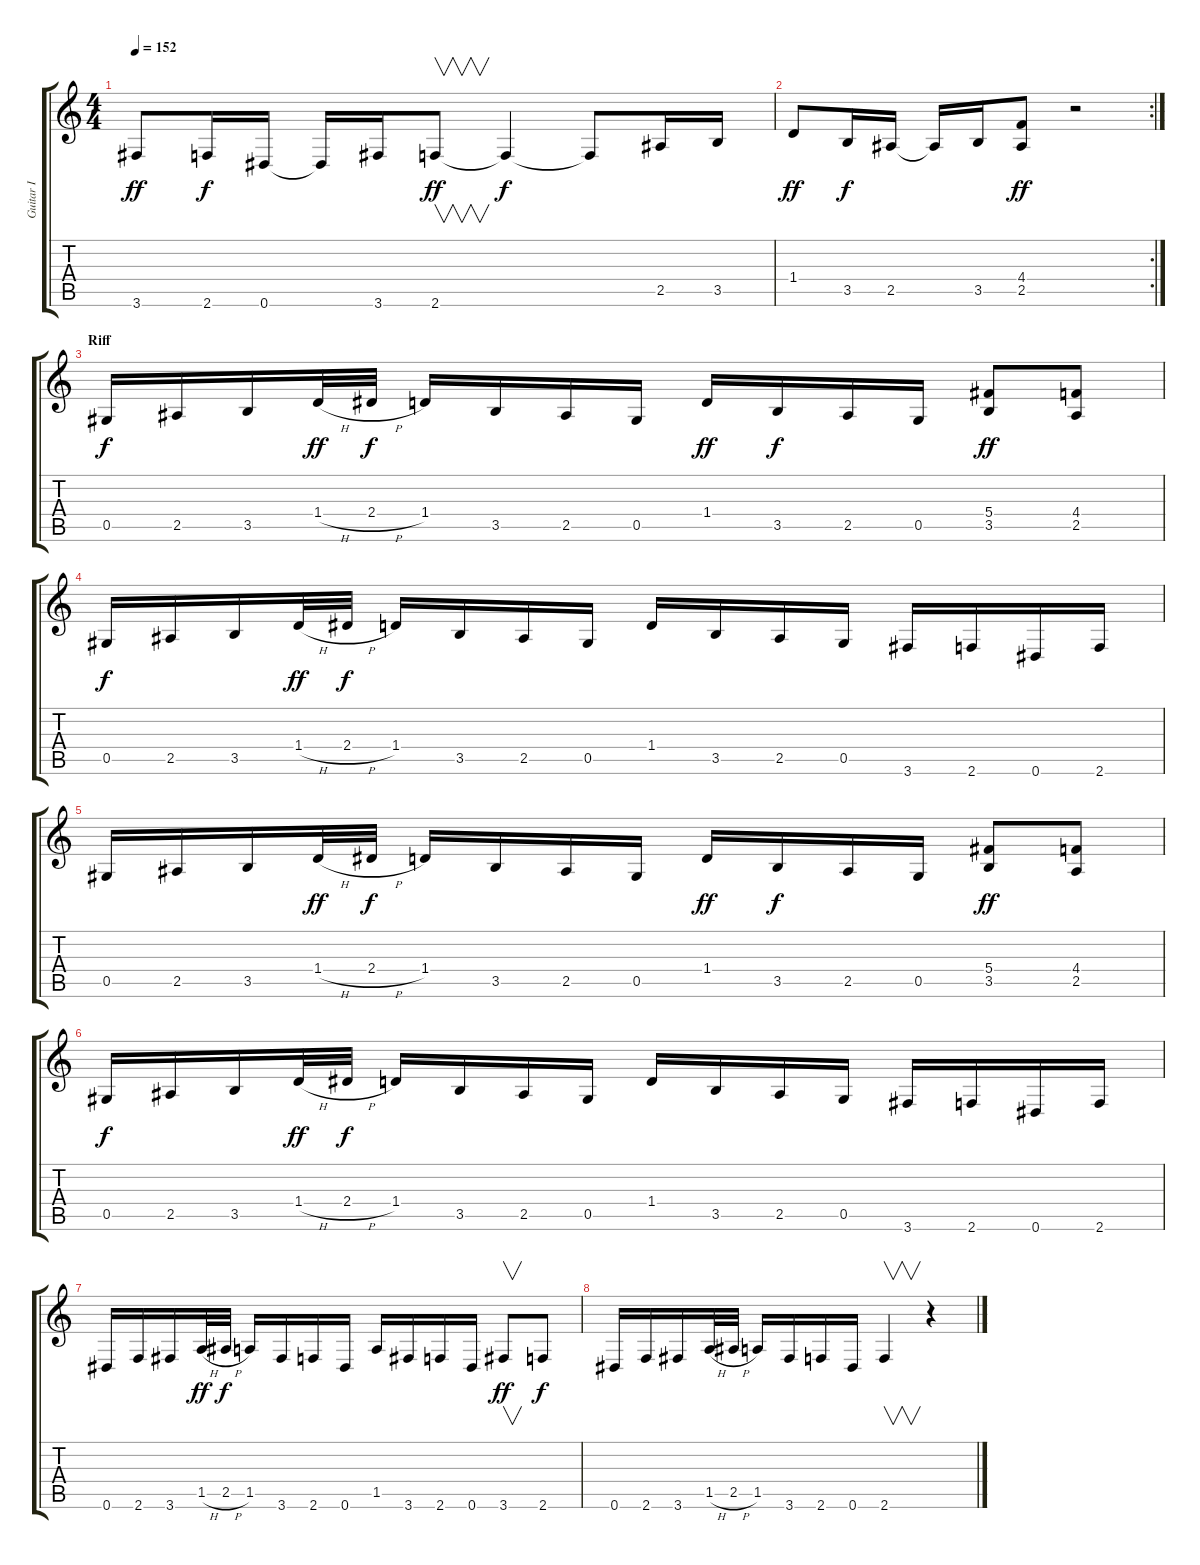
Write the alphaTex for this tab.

\track ("Guitar I" "Guitar I") {instrument overdrivenguitar}
\staff {score tabs}
\tuning (Eb4 Bb3 Gb3 Db3 Ab2 Eb2) {hide}
\ts (4 4)
\tempo 152
\clef g2
\ks c
3.6.8{dy ff} 2.6.16{dy f} 0.6.16 0.6{t}.16 3.6.16 2.6.8{v dy ff} 2.6{t}.4{dy f} 2.6{t}.8 2.5.16 3.5.16 |
\rc 2
1.4.8{dy ff} 3.5.16{dy f} 2.5.16 2.5{t}.16 3.5.16 (4.4 2.5).8{dy ff} r.2 |
\section ("" "Riff")
0.5.16{dy f} 2.5.16 3.5.16 1.4{h}.32{dy ff} 2.4{h}.32{dy f} 1.4.16 3.5.16 2.5.16 0.5.16 1.4.16{dy ff} 3.5.16{dy f} 2.5.16 0.5.16 (5.4 3.5).8{dy ff} (4.4 2.5).8 |
0.5.16{dy f} 2.5.16 3.5.16 1.4{h}.32{dy ff} 2.4{h}.32{dy f} 1.4.16 3.5.16 2.5.16 0.5.16 1.4.16 3.5.16 2.5.16 0.5.16 3.6.16 2.6.16 0.6.16 2.6.16 |
0.5.16 2.5.16 3.5.16 1.4{h}.32{dy ff} 2.4{h}.32{dy f} 1.4.16 3.5.16 2.5.16 0.5.16 1.4.16{dy ff} 3.5.16{dy f} 2.5.16 0.5.16 (5.4 3.5).8{dy ff} (4.4 2.5).8 |
0.5.16{dy f} 2.5.16 3.5.16 1.4{h}.32{dy ff} 2.4{h}.32{dy f} 1.4.16 3.5.16 2.5.16 0.5.16 1.4.16 3.5.16 2.5.16 0.5.16 3.6.16 2.6.16 0.6.16 2.6.16 |
0.6.16 2.6.16 3.6.16 1.5{h}.32{dy ff} 2.5{h}.32{dy f} 1.5.16 3.6.16 2.6.16 0.6.16 1.5.16 3.6.16 2.6.16 0.6.16 3.6.8{v dy ff} 2.6.8{dy f} |
0.6.16 2.6.16 3.6.16 1.5{h}.32 2.5{h}.32 1.5.16 3.6.16 2.6.16 0.6.16 2.6.4{v} r.4
